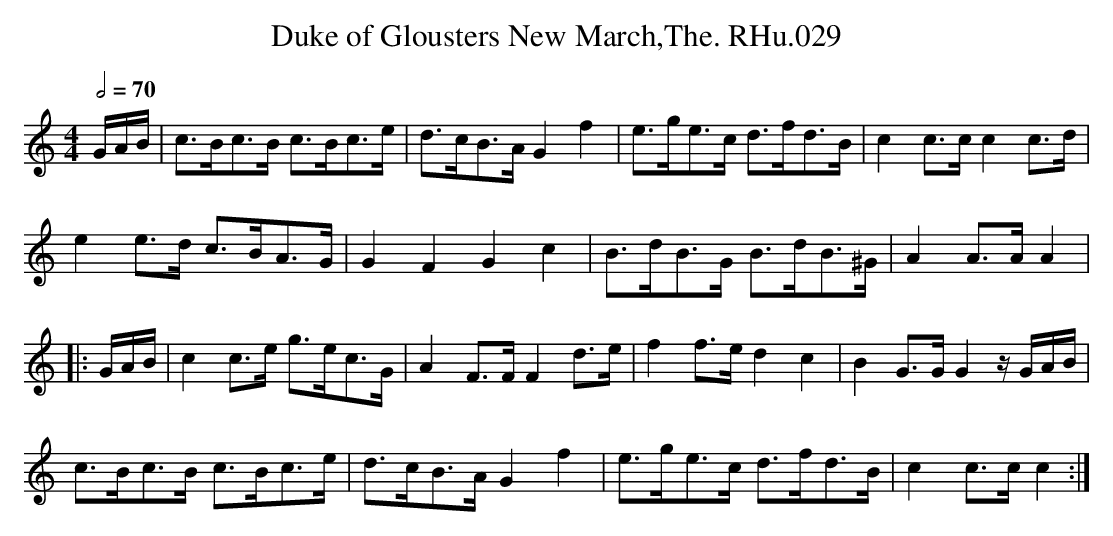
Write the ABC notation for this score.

X:1
T:Duke of Glousters New March,The. RHu.029
M:4/4
L:1/8
Q:1/2=70
K:C major
G/A/B/|c>Bc>B c>Bc>e|d>cB>A G2f2|e>ge>c d>fd>B|c2c>cc2 c>d|!
e2e>d c>BA>G|G2F2G2c2|B>dB>G B>dB>^G|A2A>AA2|!
|:G/A/B/|c2c>e g>ec>G|A2F>FF2 d>e|f2f>e d2c2|B2G>GG2z/G/A/B/|!
c>Bc>B c>Bc>e|d>cB>A G2f2|e>ge>c d>fd>B|c2c>cc2:|
